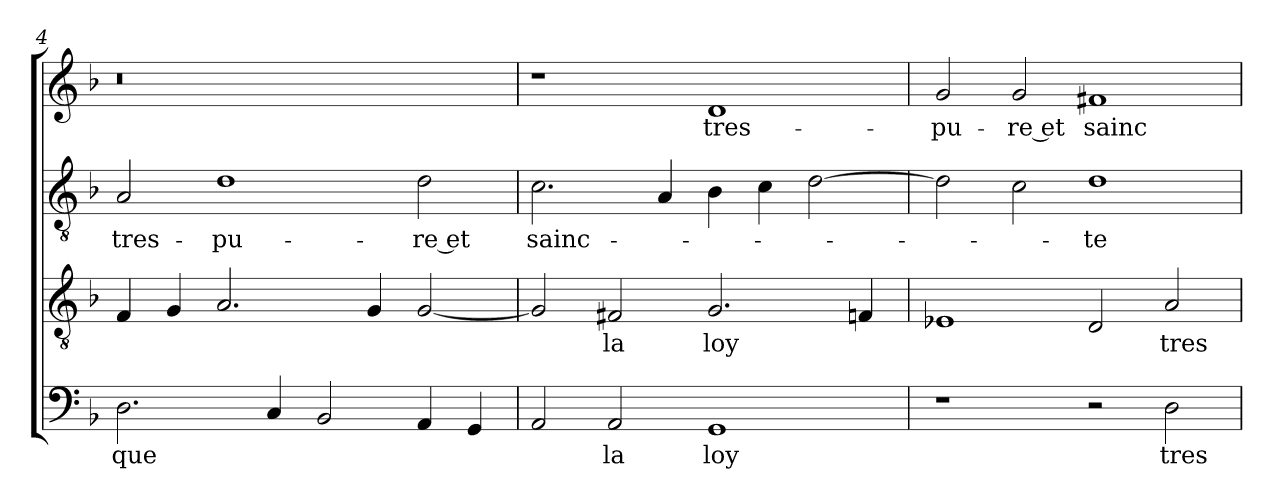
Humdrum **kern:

**kern	**text	**kern	**text	**kern	**text	**kern	**text
*part4	*part4	*part3	*part3	*part2	*part2	*part1	*part1
*staff4	*staff4	*staff3	*staff3	*staff2	*staff2	*staff1	*staff1
*clefF4	*	*clefGv2	*	*clefGv2	*	*clefG2	*
*k[b-]	*	*k[b-]	*	*k[b-]	*	*k[b-]	*
=4	=4	=4	=4	=4	=4	=4	=4
2.D	-que	4F	.	2A	tres-	0r	.
.	.	4G	.	.	.	.	.
.	.	2.A	.	1d	-pu-	.	.
4C	.	.	.	.	.	.	.
2BB-	.	.	.	.	.	.	.
.	.	4G	.	.	.	.	.
4AA	.	[2G	.	2d	-re et	.	.
4GG	.	.	.	.	.	.	.
!!LO:LB:g=z
=5	=5	=5	=5	=5	=5	=5	=5
2AA	.	2G]	.	2.c	sainc-	1r	.
2AA	la	2F#X	la	.	.	.	.
.	.	.	.	4A	.	.	.
1GG	loy	2.G	loy	4B-	.	1d	tres-
.	.	.	.	4c	.	.	.
.	.	.	.	[2d	.	.	.
.	.	4Fn	.	.	.	.	.
=6	=6	=6	=6	=6	=6	=6	=6
1r	.	1E-X	.	2d]	.	2g	-pu-
.	.	.	.	2c	.	2g	-re et
2r	.	2D	.	1d	-te	1f#X	sainc-
2D	tres-	2A	tres-	.	.	.	.
=	=	=	=	=	=	=	=
*-	*-	*-	*-	*-	*-	*-	*-
